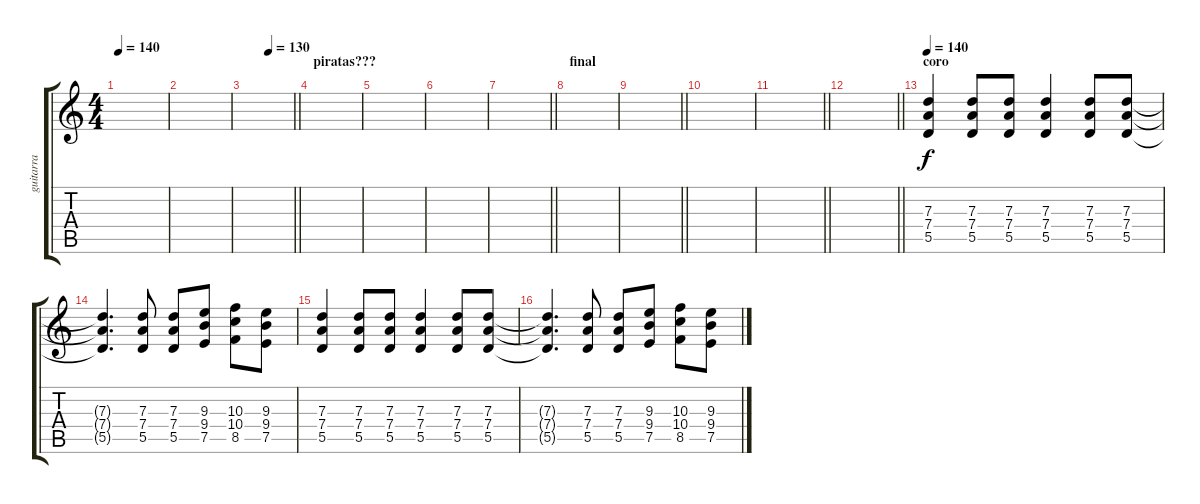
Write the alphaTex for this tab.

\track ("guitarra" "guitarra") {instrument distortionguitar}
\staff {score tabs}
\tuning (E4 B3 G3 D3 A2 E2) {hide}
\ts (4 4)
\tempo 140
\clef g2
\ks c
|
|
\tempo (130 0.5)
\barLineRight lightlight
|
\section ("" "piratas???")
|
|
|
\barLineRight lightlight
|
\section ("" "final")
|
\barLineRight lightlight
|
|
\barLineRight lightlight
|
\barLineRight lightlight
|
\section ("" "coro")
\tempo 140
(7.3 7.4 5.5).4{volume 11} (7.3 7.4 5.5).8 (7.3 7.4 5.5).8 (7.3 7.4 5.5).4 (7.3 7.4 5.5).8 (7.3 7.4 5.5).8 |
(7.3{t} 7.4{t} 5.5{t}).4{d} (7.3 7.4 5.5).8 (7.3 7.4 5.5).8 (9.3 9.4 7.5).8 (10.3 10.4 8.5).8 (9.3 9.4 7.5).8 |
(7.3 7.4 5.5).4 (7.3 7.4 5.5).8 (7.3 7.4 5.5).8 (7.3 7.4 5.5).4 (7.3 7.4 5.5).8 (7.3 7.4 5.5).8 |
(7.3{t} 7.4{t} 5.5{t}).4{d} (7.3 7.4 5.5).8 (7.3 7.4 5.5).8 (9.3 9.4 7.5).8 (10.3 10.4 8.5).8 (9.3 9.4 7.5).8
